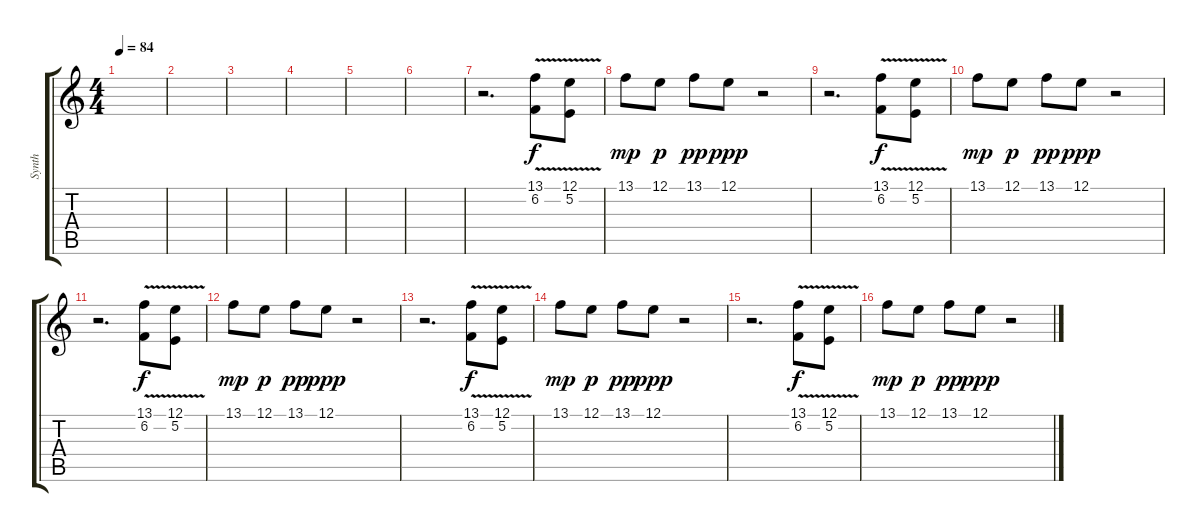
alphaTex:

\track ("Synth" "Synth") {instrument lead7fifths}
\staff {score tabs}
\tuning (E4 B3 G3 D3 A2 E2) {hide}
\ts (4 4)
\tempo 84
\clef g2
\ks c
|
|
|
|
|
|
r.2{d} (13.1{v} 6.2{v}).8 (12.1{v} 5.2{v}).8 |
13.1.8{dy mp} 12.1.8{dy p} 13.1.8{dy pp} 12.1.8{dy ppp} r.2 |
r.2{d} (13.1{v} 6.2{v}).8{dy f} (12.1{v} 5.2{v}).8 |
13.1.8{dy mp} 12.1.8{dy p} 13.1.8{dy pp} 12.1.8{dy ppp} r.2 |
r.2{d} (13.1{v} 6.2{v}).8{dy f} (12.1{v} 5.2{v}).8 |
13.1.8{dy mp} 12.1.8{dy p} 13.1.8{dy pp} 12.1.8{dy ppp} r.2 |
r.2{d} (13.1{v} 6.2{v}).8{dy f} (12.1{v} 5.2{v}).8 |
13.1.8{dy mp} 12.1.8{dy p} 13.1.8{dy pp} 12.1.8{dy ppp} r.2 |
r.2{d} (13.1{v} 6.2{v}).8{dy f} (12.1{v} 5.2{v}).8 |
13.1.8{dy mp} 12.1.8{dy p} 13.1.8{dy pp} 12.1.8{dy ppp} r.2
